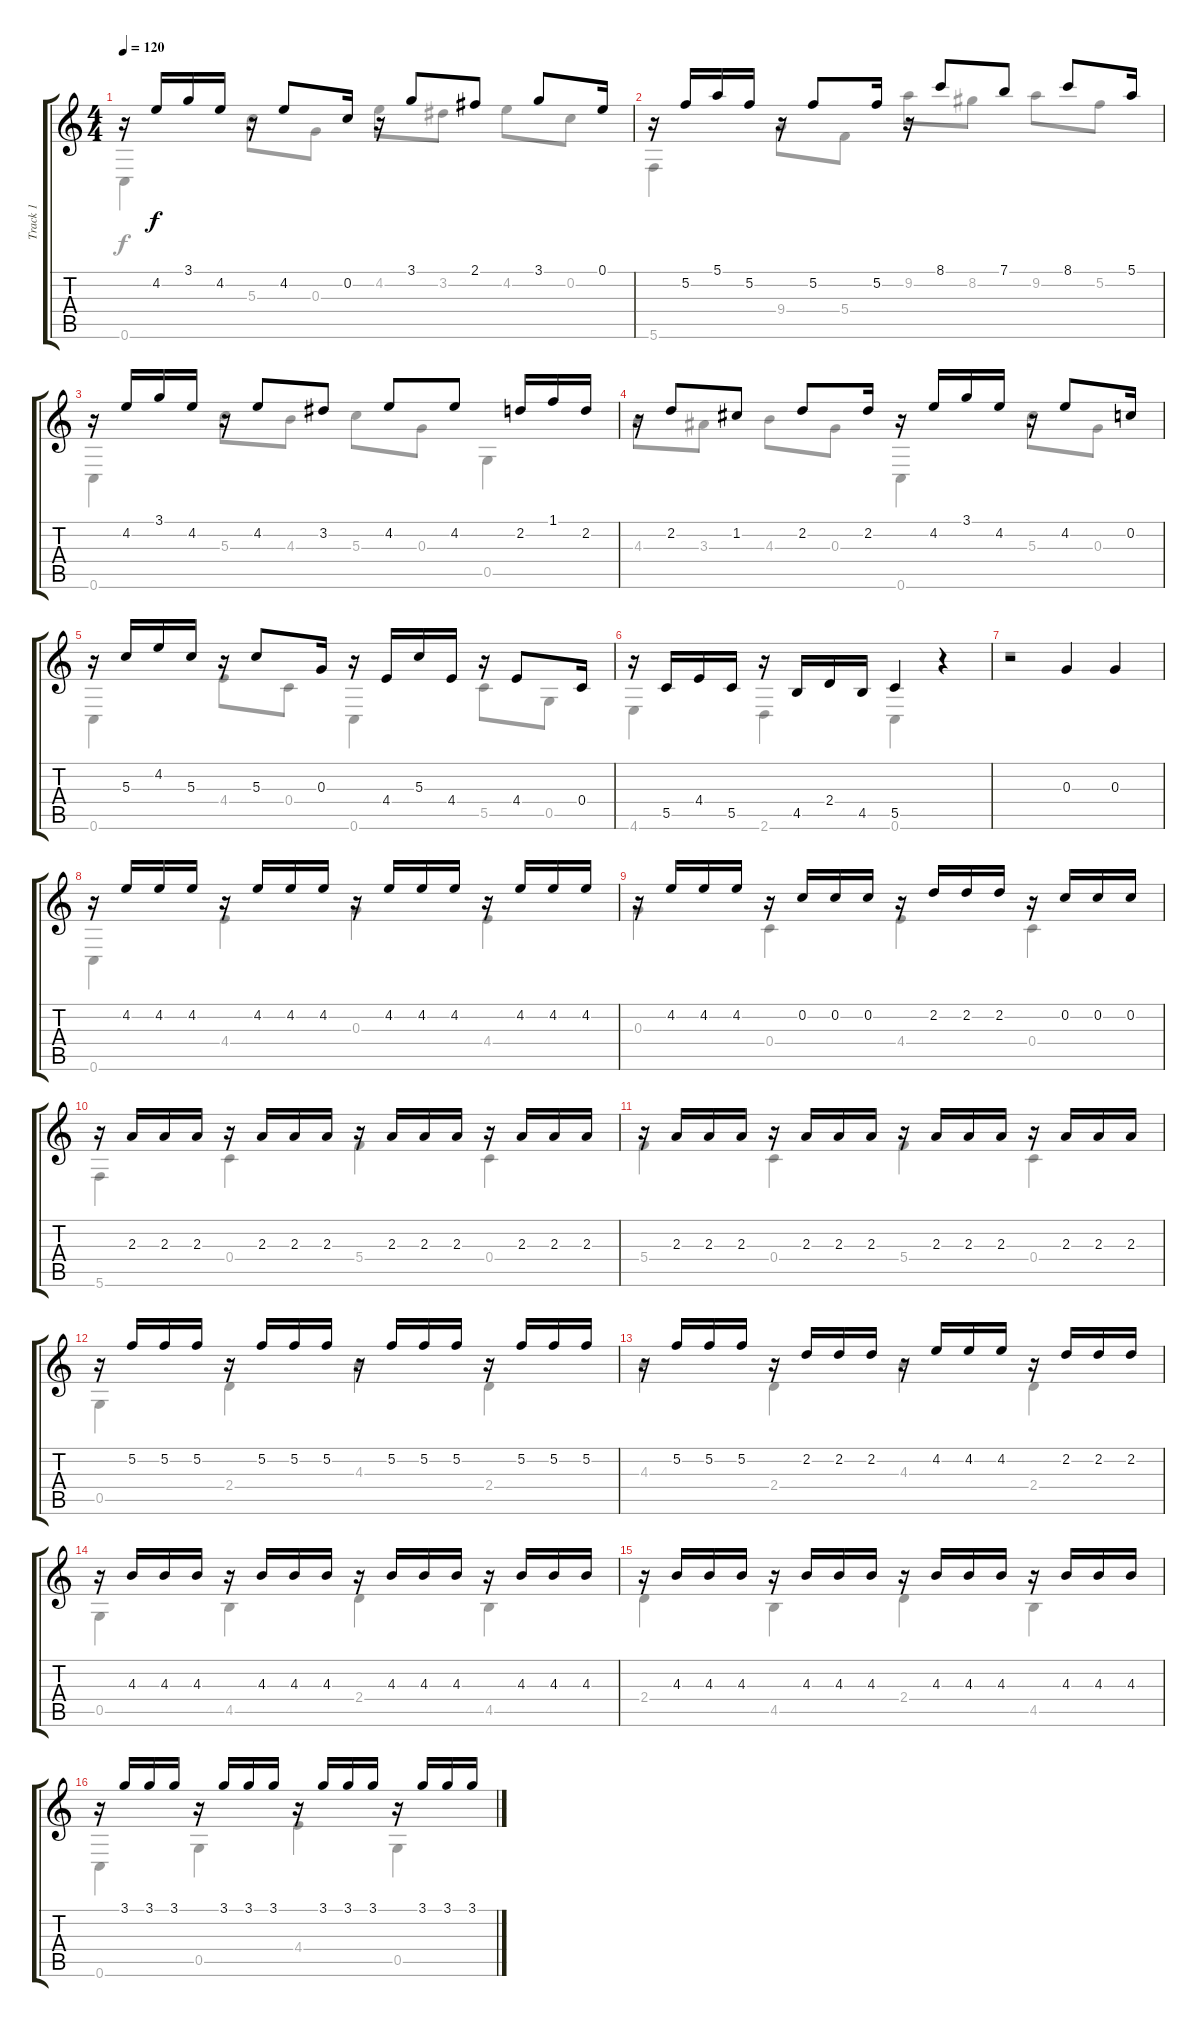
\track ("Track 1" "Track 1") {instrument acousticguitarsteel}
\staff {score tabs}
\tuning (E4 C4 G3 C3 G2 C2) {hide}
\voice
\ts (4 4)
\tempo 120
\clef g2
\ks c
r.16{dy f} 4.2.16 3.1.16 4.2.16 r.16 4.2.8 0.2.16 r.16 3.1.8 2.1.8 3.1.8 0.1.16 |
r.16 5.2.16 5.1.16 5.2.16 r.16 5.2.8 5.2.16 r.16 8.1.8 7.1.8 8.1.8 5.1.16 |
r.16 4.2.16 3.1.16 4.2.16 r.16 4.2.8 3.2.8 4.2.8 4.2.8 2.2.16 1.1.16 2.2.16 |
r.16 2.2.8 1.2.8 2.2.8 2.2.16 r.16 4.2.16 3.1.16 4.2.16 r.16 4.2.8 0.2.16 |
r.16 5.3.16 4.2.16 5.3.16 r.16 5.3.8 0.3.16 r.16 4.4.16 5.3.16 4.4.16 r.16 4.4.8 0.4.16 |
r.16 5.5.16 4.4.16 5.5.16 r.16 4.5.16 2.4.16 4.5.16 5.5.4 r.4 |
r.2 0.3.4 0.3.4 |
r.16 4.2.16 4.2.16 4.2.16 r.16 4.2.16 4.2.16 4.2.16 r.16 4.2.16 4.2.16 4.2.16 r.16 4.2.16 4.2.16 4.2.16 |
r.16 4.2.16 4.2.16 4.2.16 r.16 0.2.16 0.2.16 0.2.16 r.16 2.2.16 2.2.16 2.2.16 r.16 0.2.16 0.2.16 0.2.16 |
r.16 2.3.16 2.3.16 2.3.16 r.16 2.3.16 2.3.16 2.3.16 r.16 2.3.16 2.3.16 2.3.16 r.16 2.3.16 2.3.16 2.3.16 |
r.16 2.3.16 2.3.16 2.3.16 r.16 2.3.16 2.3.16 2.3.16 r.16 2.3.16 2.3.16 2.3.16 r.16 2.3.16 2.3.16 2.3.16 |
r.16 5.2.16 5.2.16 5.2.16 r.16 5.2.16 5.2.16 5.2.16 r.16 5.2.16 5.2.16 5.2.16 r.16 5.2.16 5.2.16 5.2.16 |
r.16 5.2.16 5.2.16 5.2.16 r.16 2.2.16 2.2.16 2.2.16 r.16 4.2.16 4.2.16 4.2.16 r.16 2.2.16 2.2.16 2.2.16 |
r.16 4.3.16 4.3.16 4.3.16 r.16 4.3.16 4.3.16 4.3.16 r.16 4.3.16 4.3.16 4.3.16 r.16 4.3.16 4.3.16 4.3.16 |
r.16 4.3.16 4.3.16 4.3.16 r.16 4.3.16 4.3.16 4.3.16 r.16 4.3.16 4.3.16 4.3.16 r.16 4.3.16 4.3.16 4.3.16 |
r.16 3.1.16 3.1.16 3.1.16 r.16 3.1.16 3.1.16 3.1.16 r.16 3.1.16 3.1.16 3.1.16 r.16 3.1.16 3.1.16 3.1.16
\voice
\clef g2
\ottava regular
\simile none
\ks c
0.6.4{dy f} 5.3.8 0.3.8 4.2.8 3.2.8 4.2.8 0.2.8 |
5.6.4 9.4.8 5.4.8 9.2.8 8.2.8 9.2.8 5.2.8 |
0.6.4 5.3.8 4.3.8 5.3.8 0.3.8 0.5.4 |
4.3.8 3.3.8 4.3.8 0.3.8 0.6.4 5.3.8 0.3.8 |
0.6.4 4.4.8 0.4.8 0.6.4 5.5.8 0.5.8 |
4.6.4 2.6.4 0.6.4 r.4 |
r.1 |
0.6.4 4.4.4 0.3.4 4.4.4 |
0.3.4 0.4.4 4.4.4 0.4.4 |
5.6.4 0.4.4 5.4.4 0.4.4 |
5.4.4 0.4.4 5.4.4 0.4.4 |
0.5.4 2.4.4 4.3.4 2.4.4 |
4.3.4 2.4.4 4.3.4 2.4.4 |
0.5.4 4.5.4 2.4.4 4.5.4 |
2.4.4 4.5.4 2.4.4 4.5.4 |
0.6.4 0.5.4 4.4.4 0.5.4
